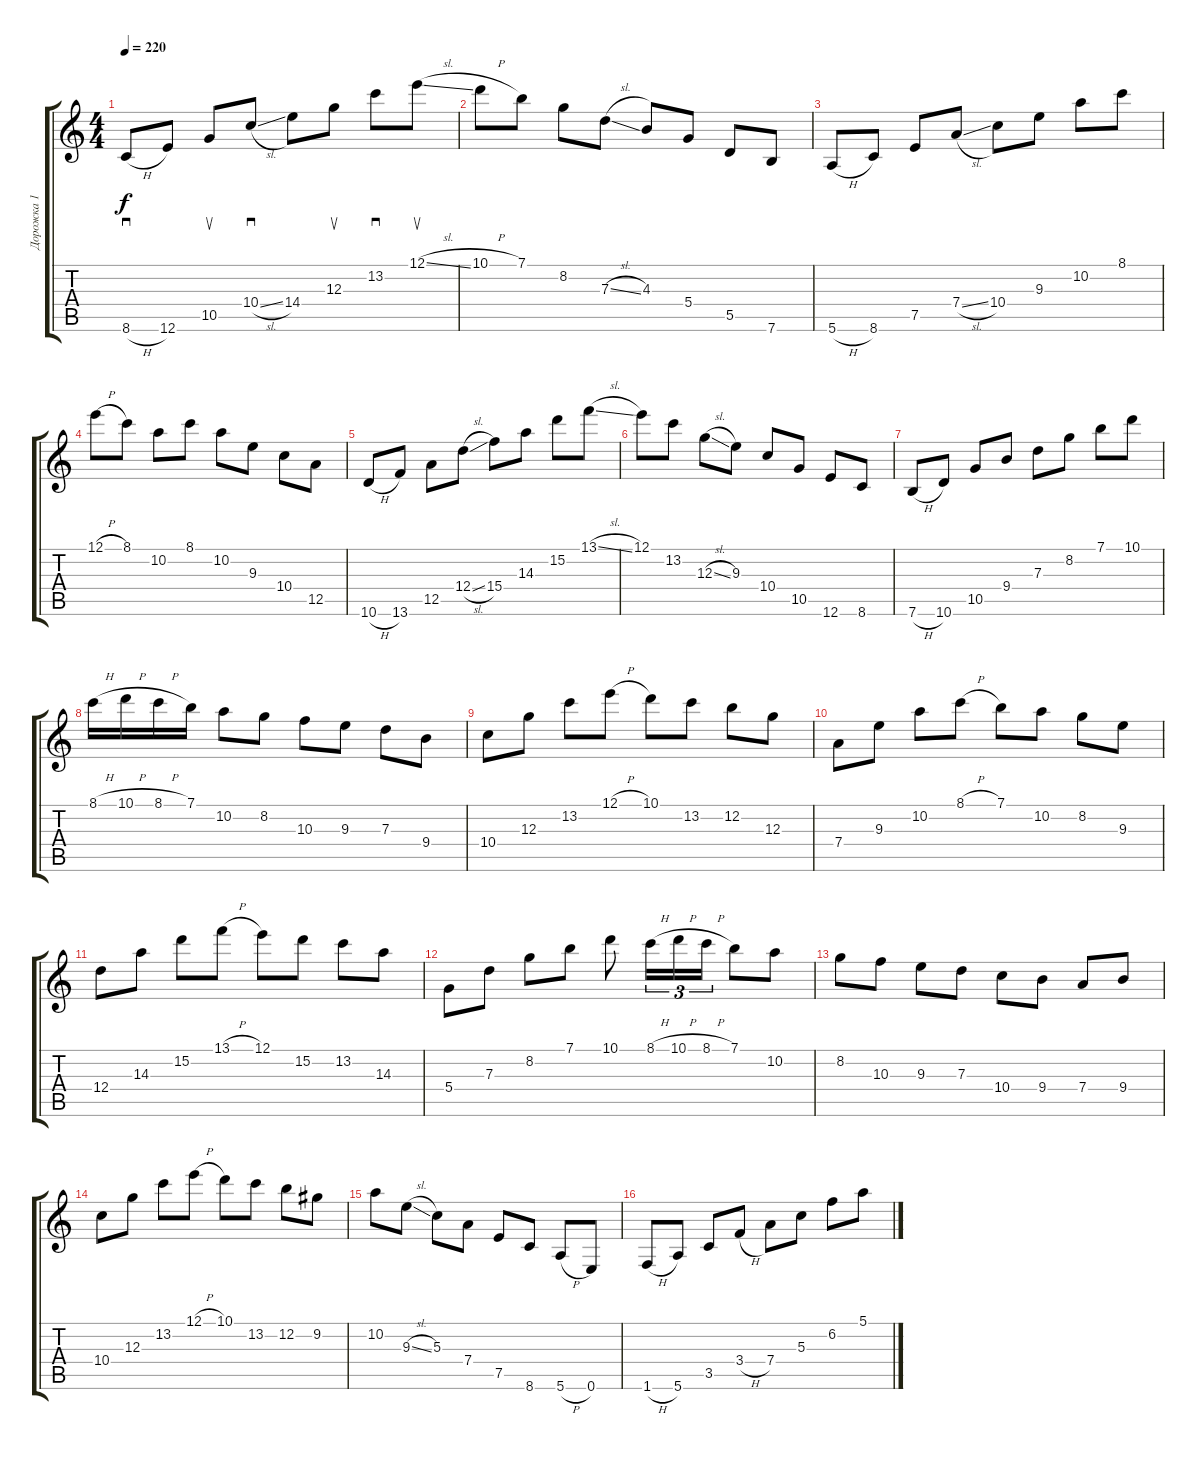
\track ("Дорожка 1" "Дорожка 1") {instrument electricguitarjazz}
\staff {score tabs}
\tuning (E4 B3 G3 D3 A2 E2) {hide}
\ts (4 4)
\tempo 220
\clef g2
\ks c
8.6{h}.8{sd dy f instrument electricguitarjazz} 12.6.8 10.5.8{su} 10.4{sl}.8{sd} 14.4.8 12.3.8{su} 13.2.8{sd} 12.1{sl}.8{su} |
10.1{h}.8 7.1.8 8.2.8 7.3{sl}.8 4.3.8 5.4.8 5.5.8 7.6.8 |
5.6{h}.8 8.6.8 7.5.8 7.4{sl}.8 10.4.8 9.3.8 10.2.8 8.1.8 |
12.1{h}.8 8.1.8 10.2.8 8.1.8 10.2.8 9.3.8 10.4.8 12.5.8 |
10.6{h}.8 13.6.8 12.5.8 12.4{sl}.8 15.4.8 14.3.8 15.2.8 13.1{sl}.8 |
12.1.8 13.2.8 12.3{sl}.8 9.3.8 10.4.8 10.5.8 12.6.8 8.6.8 |
7.6{h}.8 10.6.8 10.5.8 9.4.8 7.3.8 8.2.8 7.1.8 10.1.8 |
8.1{h}.16 10.1{h}.16 8.1{h}.16 7.1.16 10.2.8 8.2.8 10.3.8 9.3.8 7.3.8 9.4.8 |
10.4.8 12.3.8 13.2.8 12.1{h}.8 10.1.8 13.2.8 12.2.8 12.3.8 |
7.4.8 9.3.8 10.2.8 8.1{h}.8 7.1.8 10.2.8 8.2.8 9.3.8 |
12.4.8 14.3.8 15.2.8 13.1{h}.8 12.1.8 15.2.8 13.2.8 14.3.8 |
5.4.8 7.3.8 8.2.8 7.1.8 10.1.8 8.1{h}.16{tu (3 2)} 10.1{h}.16{tu (3 2)} 8.1{h}.16{tu (3 2)} 7.1.8 10.2.8 |
8.2.8 10.3.8 9.3.8 7.3.8 10.4.8 9.4.8 7.4.8 9.4.8 |
10.4.8 12.3.8 13.2.8 12.1{h}.8 10.1.8 13.2.8 12.2.8 9.2.8 |
10.2.8 9.3{sl}.8 5.3.8 7.4.8 7.5.8 8.6.8 5.6{h}.8 0.6.8 |
1.6{h}.8 5.6.8 3.5.8 3.4{h}.8 7.4.8 5.3.8 6.2.8 5.1.8
